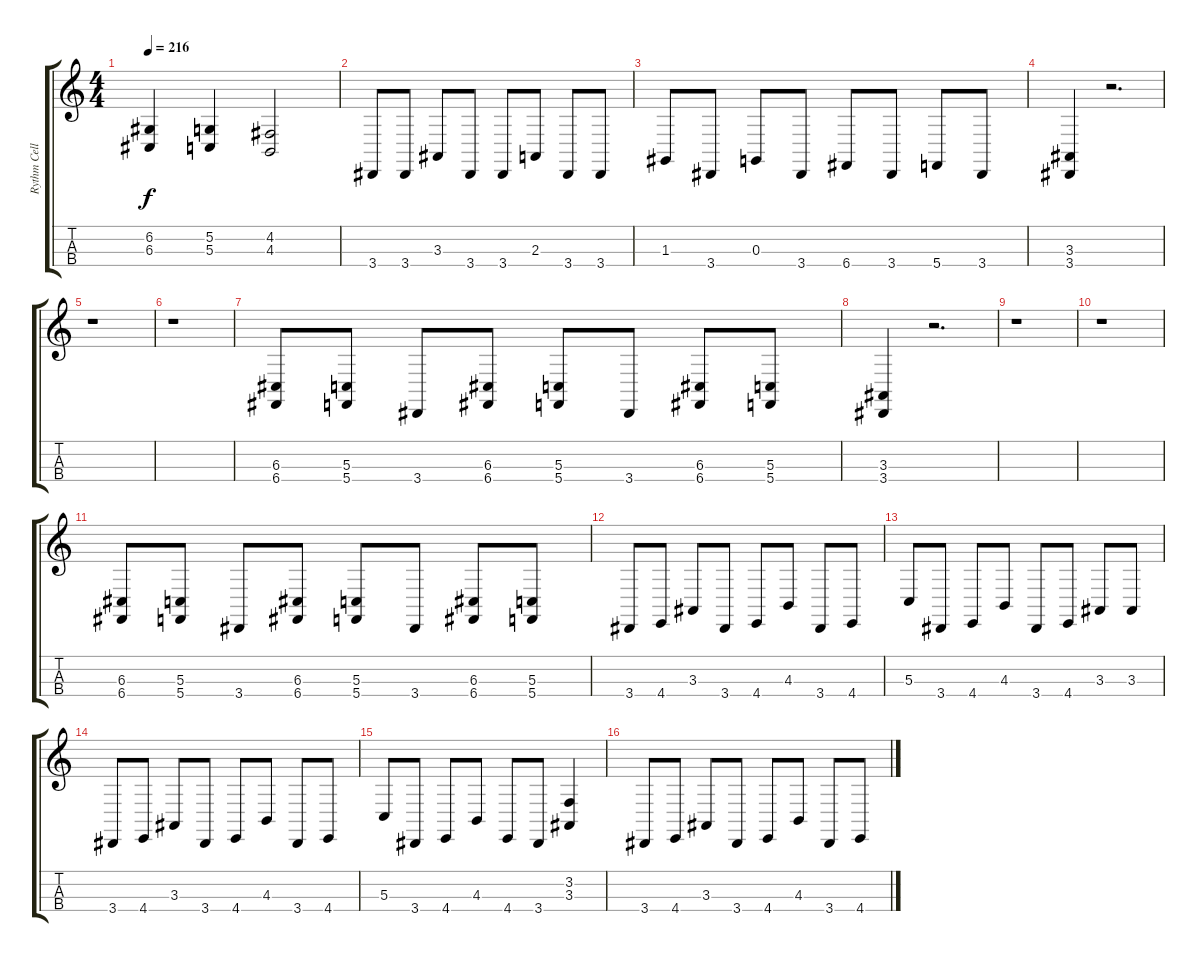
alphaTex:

\track ("Rythm Cello" "Rythm Cell") {instrument cello}
\staff {score tabs}
\tuning (A3 D3 G2 C2) {hide}
\ts (4 4)
\tempo 216
\clef g2
\ks c
(6.2 6.3).4{dy f} (5.2 5.3).4 (4.2 4.3).2 |
3.4.8 3.4.8 3.3.8 3.4.8 3.4.8 2.3.8 3.4.8 3.4.8 |
1.3.8 3.4.8 0.3.8 3.4.8 6.4.8 3.4.8 5.4.8 3.4.8 |
(3.3 3.4).4 r.2{d} |
r.1 |
r.1 |
(6.3 6.4).8 (5.3 5.4).8 3.4.8 (6.3 6.4).8 (5.3 5.4).8 3.4.8 (6.3 6.4).8 (5.3 5.4).8 |
(3.3 3.4).4 r.2{d} |
r.1 |
r.1 |
(6.3 6.4).8 (5.3 5.4).8 3.4.8 (6.3 6.4).8 (5.3 5.4).8 3.4.8 (6.3 6.4).8 (5.3 5.4).8 |
3.4.8 4.4.8 3.3.8 3.4.8 4.4.8 4.3.8 3.4.8 4.4.8 |
5.3.8 3.4.8 4.4.8 4.3.8 3.4.8 4.4.8 3.3.8 3.3.8 |
3.4.8 4.4.8 3.3.8 3.4.8 4.4.8 4.3.8 3.4.8 4.4.8 |
5.3.8 3.4.8 4.4.8 4.3.8 4.4.8 3.4.8 (3.2 3.3).4 |
3.4.8 4.4.8 3.3.8 3.4.8 4.4.8 4.3.8 3.4.8 4.4.8
